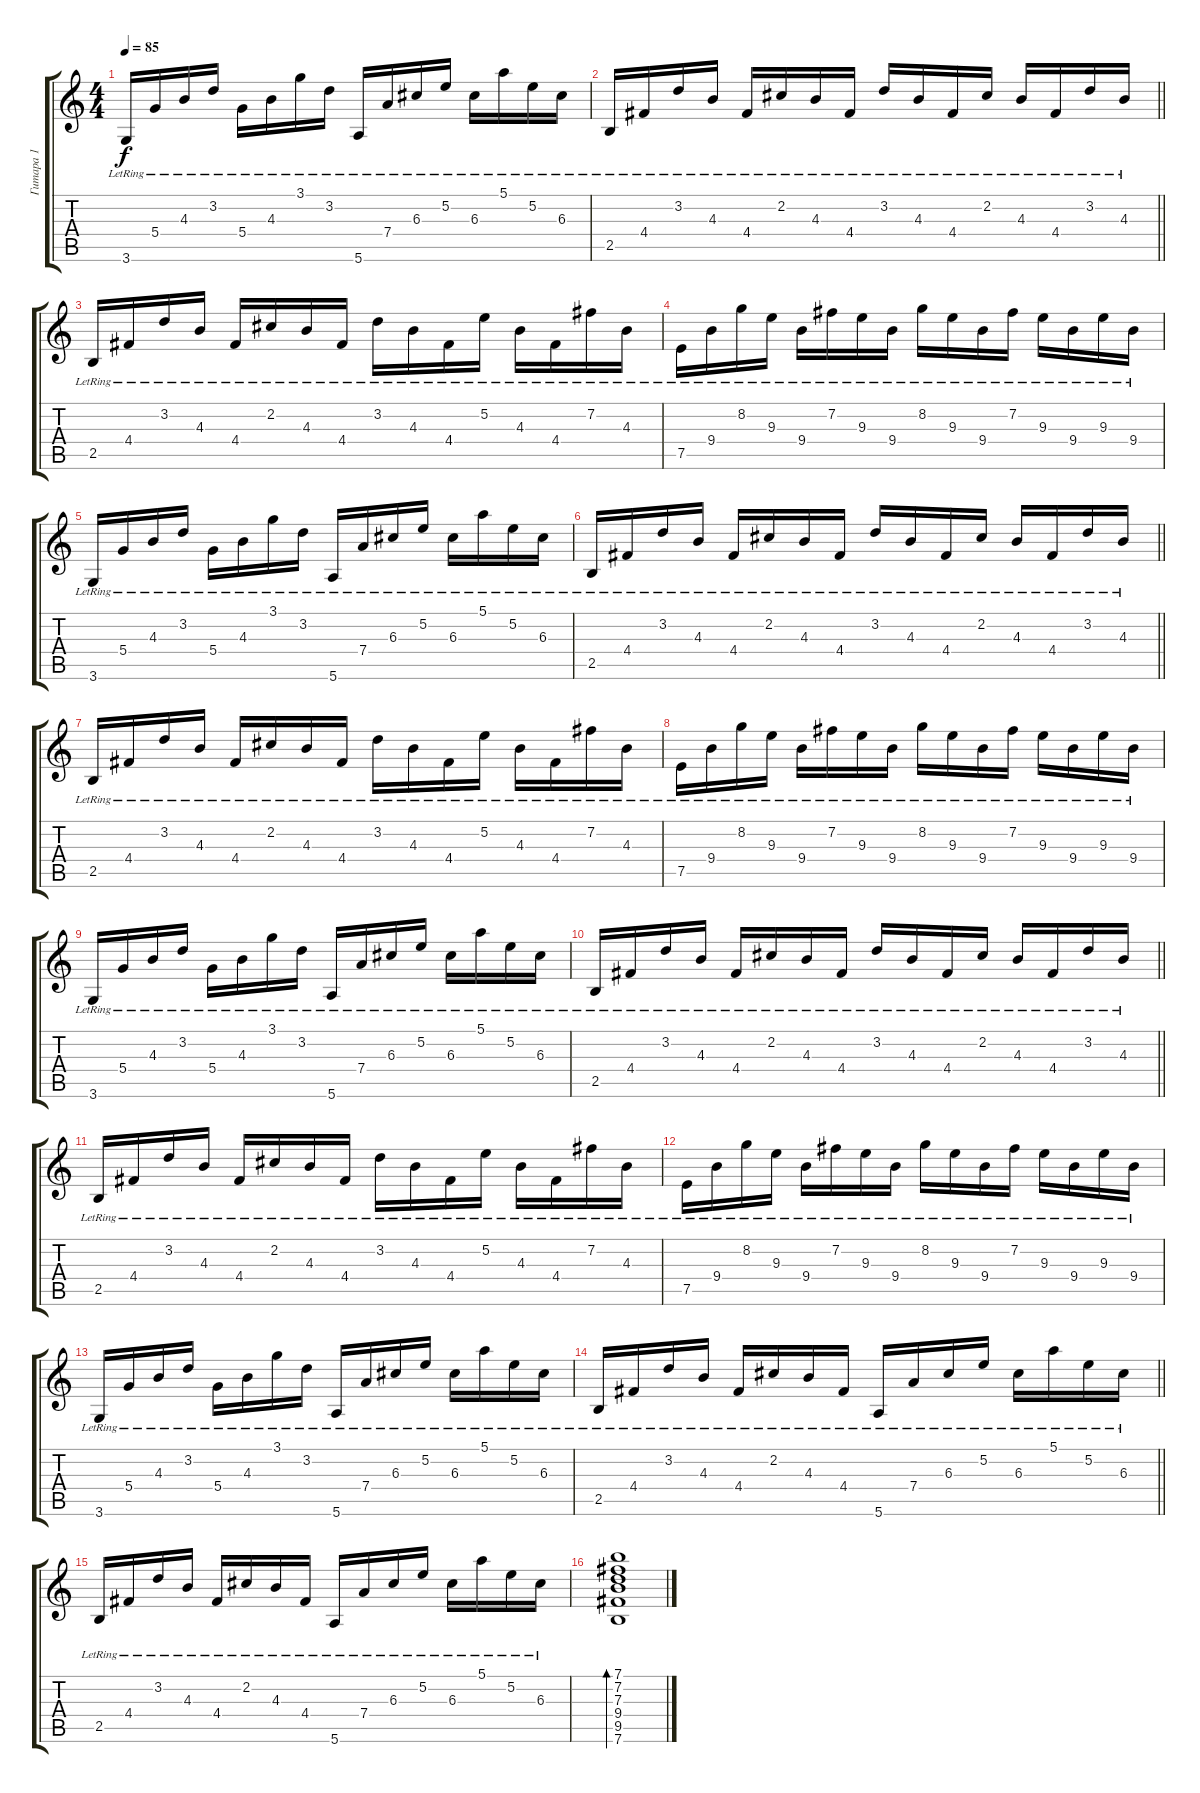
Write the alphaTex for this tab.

\track ("Гитара 1" "Гитара 1") {instrument electricguitarjazz}
\staff {score tabs}
\tuning (E4 B3 G3 D3 A2 E2) {hide}
\ts (4 4)
\tempo 85
\clef g2
\ks c
3.6{lr}.16{dy f} 5.4{lr}.16 4.3{lr}.16 3.2{lr}.16 5.4{lr}.16 4.3{lr}.16 3.1{lr}.16 3.2{lr}.16 5.6{lr}.16 7.4{lr}.16 6.3{lr}.16 5.2{lr}.16 6.3{lr}.16 5.1{lr}.16 5.2{lr}.16 6.3{lr}.16 |
\barLineRight lightlight
2.5{lr}.16 4.4{lr}.16 3.2{lr}.16 4.3{lr}.16 4.4{lr}.16 2.2{lr}.16 4.3{lr}.16 4.4{lr}.16 3.2{lr}.16 4.3{lr}.16 4.4{lr}.16 2.2{lr}.16 4.3{lr}.16 4.4{lr}.16 3.2{lr}.16 4.3{lr}.16 |
2.5{lr}.16 4.4{lr}.16 3.2{lr}.16 4.3{lr}.16 4.4{lr}.16 2.2{lr}.16 4.3{lr}.16 4.4{lr}.16 3.2{lr}.16 4.3{lr}.16 4.4{lr}.16 5.2{lr}.16 4.3{lr}.16 4.4{lr}.16 7.2{lr}.16 4.3{lr}.16 |
7.5{lr}.16 9.4{lr}.16 8.2{lr}.16 9.3{lr}.16 9.4{lr}.16 7.2{lr}.16 9.3{lr}.16 9.4{lr}.16 8.2{lr}.16 9.3{lr}.16 9.4{lr}.16 7.2{lr}.16 9.3{lr}.16 9.4{lr}.16 9.3{lr}.16 9.4{lr}.16 |
3.6{lr}.16 5.4{lr}.16 4.3{lr}.16 3.2{lr}.16 5.4{lr}.16 4.3{lr}.16 3.1{lr}.16 3.2{lr}.16 5.6{lr}.16 7.4{lr}.16 6.3{lr}.16 5.2{lr}.16 6.3{lr}.16 5.1{lr}.16 5.2{lr}.16 6.3{lr}.16 |
\barLineRight lightlight
2.5{lr}.16 4.4{lr}.16 3.2{lr}.16 4.3{lr}.16 4.4{lr}.16 2.2{lr}.16 4.3{lr}.16 4.4{lr}.16 3.2{lr}.16 4.3{lr}.16 4.4{lr}.16 2.2{lr}.16 4.3{lr}.16 4.4{lr}.16 3.2{lr}.16 4.3{lr}.16 |
2.5{lr}.16 4.4{lr}.16 3.2{lr}.16 4.3{lr}.16 4.4{lr}.16 2.2{lr}.16 4.3{lr}.16 4.4{lr}.16 3.2{lr}.16 4.3{lr}.16 4.4{lr}.16 5.2{lr}.16 4.3{lr}.16 4.4{lr}.16 7.2{lr}.16 4.3{lr}.16 |
7.5{lr}.16 9.4{lr}.16 8.2{lr}.16 9.3{lr}.16 9.4{lr}.16 7.2{lr}.16 9.3{lr}.16 9.4{lr}.16 8.2{lr}.16 9.3{lr}.16 9.4{lr}.16 7.2{lr}.16 9.3{lr}.16 9.4{lr}.16 9.3{lr}.16 9.4{lr}.16 |
3.6{lr}.16 5.4{lr}.16 4.3{lr}.16 3.2{lr}.16 5.4{lr}.16 4.3{lr}.16 3.1{lr}.16 3.2{lr}.16 5.6{lr}.16 7.4{lr}.16 6.3{lr}.16 5.2{lr}.16 6.3{lr}.16 5.1{lr}.16 5.2{lr}.16 6.3{lr}.16 |
\barLineRight lightlight
2.5{lr}.16 4.4{lr}.16 3.2{lr}.16 4.3{lr}.16 4.4{lr}.16 2.2{lr}.16 4.3{lr}.16 4.4{lr}.16 3.2{lr}.16 4.3{lr}.16 4.4{lr}.16 2.2{lr}.16 4.3{lr}.16 4.4{lr}.16 3.2{lr}.16 4.3{lr}.16 |
2.5{lr}.16 4.4{lr}.16 3.2{lr}.16 4.3{lr}.16 4.4{lr}.16 2.2{lr}.16 4.3{lr}.16 4.4{lr}.16 3.2{lr}.16 4.3{lr}.16 4.4{lr}.16 5.2{lr}.16 4.3{lr}.16 4.4{lr}.16 7.2{lr}.16 4.3{lr}.16 |
7.5{lr}.16 9.4{lr}.16 8.2{lr}.16 9.3{lr}.16 9.4{lr}.16 7.2{lr}.16 9.3{lr}.16 9.4{lr}.16 8.2{lr}.16 9.3{lr}.16 9.4{lr}.16 7.2{lr}.16 9.3{lr}.16 9.4{lr}.16 9.3{lr}.16 9.4{lr}.16 |
3.6{lr}.16 5.4{lr}.16 4.3{lr}.16 3.2{lr}.16 5.4{lr}.16 4.3{lr}.16 3.1{lr}.16 3.2{lr}.16 5.6{lr}.16 7.4{lr}.16 6.3{lr}.16 5.2{lr}.16 6.3{lr}.16 5.1{lr}.16 5.2{lr}.16 6.3{lr}.16 |
\barLineRight lightlight
2.5{lr}.16 4.4{lr}.16 3.2{lr}.16 4.3{lr}.16 4.4{lr}.16 2.2{lr}.16 4.3{lr}.16 4.4{lr}.16 5.6{lr}.16 7.4{lr}.16 6.3{lr}.16 5.2{lr}.16 6.3{lr}.16 5.1{lr}.16 5.2{lr}.16 6.3{lr}.16 |
2.5{lr}.16 4.4{lr}.16 3.2{lr}.16 4.3{lr}.16 4.4{lr}.16 2.2{lr}.16 4.3{lr}.16 4.4{lr}.16 5.6{lr}.16 7.4{lr}.16 6.3{lr}.16 5.2{lr}.16 6.3{lr}.16 5.1{lr}.16 5.2{lr}.16 6.3{lr}.16 |
(7.1 7.2 7.3 9.4 9.5 7.6).1{bd 120}
